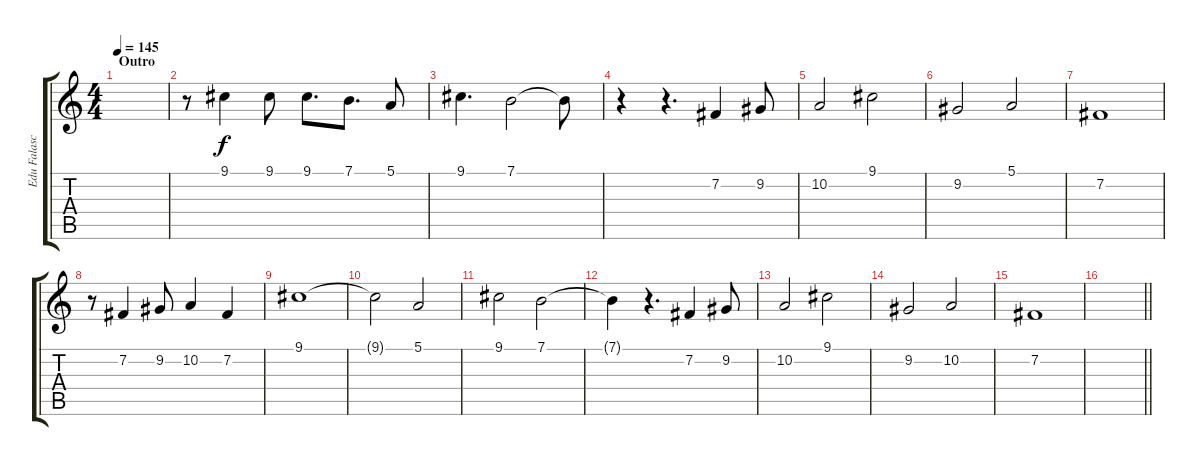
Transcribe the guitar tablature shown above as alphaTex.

\track ("Edu Falaschi" "Edu Falasc") {instrument sopranosax}
\staff {score tabs}
\tuning (E4 B3 G3 D3 A2 E2) {hide}
\ts (4 4)
\section ("" "Outro")
\tempo 145
\clef g2
\ks c
|
r.8 9.1.4 9.1.8 9.1.8{d} 7.1.8{d} 5.1.8 |
9.1.4{d} 7.1.2 7.1{t}.8 |
r.4 r.4{d} 7.2.4 9.2.8 |
10.2.2 9.1.2 |
9.2.2 5.1.2 |
7.2.1 |
r.8 7.2.4 9.2.8 10.2.4 7.2.4 |
9.1.1 |
9.1{t}.2 5.1.2 |
9.1.2 7.1.2 |
7.1{t}.4 r.4{d} 7.2.4 9.2.8 |
10.2.2 9.1.2 |
9.2.2 10.2.2 |
7.2.1 |
\barLineRight lightlight
